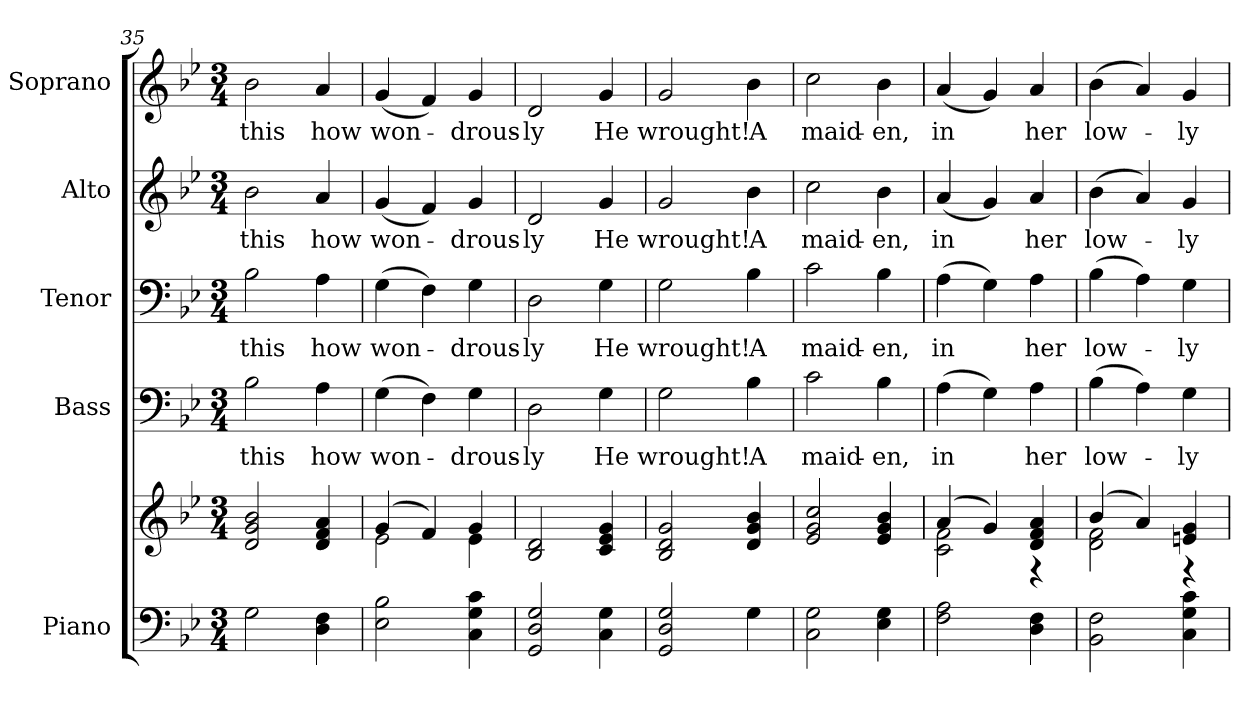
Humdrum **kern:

**kern	**kern	**kern	**text	**kern	**text	**kern	**text	**kern	**text
*part5	*part5	*part4	*part4	*part3	*part3	*part2	*part2	*part1	*part1
*staff6	*staff5	*staff4	*staff4	*staff3	*staff3	*staff2	*staff2	*staff1	*staff1
*I"Piano	*	*I"Bass	*	*I"Tenor	*	*I"Alto	*	*I"Soprano	*
*I'Pno.	*	*I'B.	*	*I'T.	*	*I'A.	*	*I'S.	*
*clefF4	*clefG2	*clefF4	*	*clefF4	*	*clefG2	*	*clefG2	*
*k[b-e-]	*k[b-e-]	*k[b-e-]	*	*k[b-e-]	*	*k[b-e-]	*	*k[b-e-]	*
*B-:	*B-:	*B-:	*	*B-:	*	*B-:	*	*B-:	*
*M3/4	*M3/4	*M3/4	*	*M3/4	*	*M3/4	*	*M3/4	*
=35	=35	=35	=35	=35	=35	=35	=35	=35	=35
!	!	!	!LO:LY:b:color=#000000	!	!	!	!	!	!
!	!	!	!	!	!LO:LY:b:color=#000000	!	!	!	!
!	!	!	!	!	!	!	!LO:LY:b:color=#000000	!	!
!	!	!	!	!	!	!	!	!	!LO:LY:b:color=#000000
2Gi\	2di/ 2gi 2b-i	2B-i\	this	2B-i\	this	2b-i\	this	2b-i\	this
!	!	!	!LO:LY:b:color=#000000	!	!	!	!	!	!
!	!	!	!	!	!LO:LY:b:color=#000000	!	!	!	!
!	!	!	!	!	!	!	!LO:LY:b:color=#000000	!	!
!	!	!	!	!	!	!	!	!	!LO:LY:b:color=#000000
4Di\ 4Fi	4di/ 4fi 4ai	4Ai\	how	4Ai\	how	4ai/	how	4ai/	how
=36	=36	=36	=36	=36	=36	=36	=36	=36	=36
*	*^	*	*	*	*	*	*	*	*
!	!	!	!	!LO:LY:b:color=#000000	!	!	!	!	!	!
!	!	!	!	!	!	!LO:LY:b:color=#000000	!	!	!	!
!	!	!	!	!	!	!	!	!LO:LY:b:color=#000000	!	!
!	!	!	!	!	!	!	!	!	!	!LO:LY:b:color=#000000
2E-i\ 2B-i	(4gi/	2e-i\	(4Gi\	won-	(4Gi\	won-	(4gi/	won-	(4gi/	won-
.	4fi/)	.	4Fi\)	.	4Fi\)	.	4fi/)	.	4fi/)	.
!	!	!	!	!LO:LY:b:color=#000000	!	!	!	!	!	!
!	!	!	!	!	!	!LO:LY:b:color=#000000	!	!	!	!
!	!	!	!	!	!	!	!	!LO:LY:b:color=#000000	!	!
!	!	!	!	!	!	!	!	!	!	!LO:LY:b:color=#000000
4Ci\ 4Gi 4ci	4gi/	4e-i\	4Gi\	-drous-	4Gi\	-drous-	4gi/	-drous-	4gi/	-drous-
*	*v	*v	*	*	*	*	*	*	*	*
!!LO:PB:g=z
=37	=37	=37	=37	=37	=37	=37	=37	=37	=37
*	*^	*	*	*	*	*	*	*	*
!	!	!	!	!LO:LY:b:color=#000000	!	!	!	!	!	!
*	*v	*v	*	*	*	*	*	*	*	*
*	*^	*	*	*	*	*	*	*	*
!	!	!	!	!	!	!LO:LY:b:color=#000000	!	!	!	!
*	*v	*v	*	*	*	*	*	*	*	*
*	*^	*	*	*	*	*	*	*	*
!	!	!	!	!	!	!	!	!LO:LY:b:color=#000000	!	!
*	*v	*v	*	*	*	*	*	*	*	*
*	*^	*	*	*	*	*	*	*	*
!	!	!	!	!	!	!	!	!	!	!LO:LY:b:color=#000000
*	*v	*v	*	*	*	*	*	*	*	*
2GGi/ 2Di 2Gi	2B-i/ 2di	2Di\	-ly	2Di\	-ly	2di/	-ly	2di/	-ly
!	!	!	!LO:LY:b:color=#000000	!	!	!	!	!	!
!	!	!	!	!	!LO:LY:b:color=#000000	!	!	!	!
!	!	!	!	!	!	!	!LO:LY:b:color=#000000	!	!
!	!	!	!	!	!	!	!	!	!LO:LY:b:color=#000000
4Ci\ 4Gi	4ci/ 4e-i 4gi	4Gi\	He	4Gi\	He	4gi/	He	4gi/	He
=38	=38	=38	=38	=38	=38	=38	=38	=38	=38
!	!	!	!LO:LY:b:color=#000000	!	!	!	!	!	!
!	!	!	!	!	!LO:LY:b:color=#000000	!	!	!	!
!	!	!	!	!	!	!	!LO:LY:b:color=#000000	!	!
!	!	!	!	!	!	!	!	!	!LO:LY:b:color=#000000
2GGi/ 2Di 2Gi	2B-i/ 2di 2gi	2Gi\	wrought!	2Gi\	wrought!	2gi/	wrought!	2gi/	wrought!
!	!	!	!LO:LY:b:color=#000000	!	!	!	!	!	!
!	!	!	!	!	!LO:LY:b:color=#000000	!	!	!	!
!	!	!	!	!	!	!	!LO:LY:b:color=#000000	!	!
!	!	!	!	!	!	!	!	!	!LO:LY:b:color=#000000
4Gi\	4di/ 4gi 4b-i	4B-i\	A	4B-i\	A	4b-i\	A	4b-i\	A
=39	=39	=39	=39	=39	=39	=39	=39	=39	=39
!	!	!	!LO:LY:b:color=#000000	!	!	!	!	!	!
!	!	!	!	!	!LO:LY:b:color=#000000	!	!	!	!
!	!	!	!	!	!	!	!LO:LY:b:color=#000000	!	!
!	!	!	!	!	!	!	!	!	!LO:LY:b:color=#000000
2Ci\ 2Gi	2e-i/ 2gi 2cci	2ci\	maid-	2ci\	maid-	2cci\	maid-	2cci\	maid-
!	!	!	!LO:LY:b:color=#000000	!	!	!	!	!	!
!	!	!	!	!	!LO:LY:b:color=#000000	!	!	!	!
!	!	!	!	!	!	!	!LO:LY:b:color=#000000	!	!
!	!	!	!	!	!	!	!	!	!LO:LY:b:color=#000000
4E-i\ 4Gi	4e-i/ 4gi 4b-i	4B-i\	-en,	4B-i\	-en,	4b-i\	-en,	4b-i\	-en,
!!LO:PB:g=z
=40	=40	=40	=40	=40	=40	=40	=40	=40	=40
*	*^	*	*	*	*	*	*	*	*
!	!	!	!	!LO:LY:b:color=#000000	!	!	!	!	!	!
!	!	!	!	!	!	!LO:LY:b:color=#000000	!	!	!	!
!	!	!	!	!	!	!	!	!LO:LY:b:color=#000000	!	!
!	!	!	!	!	!	!	!	!	!	!LO:LY:b:color=#000000
2Fi\ 2Ai	(4ai/	2ci\ 2fi	(4Ai\	in	(4Ai\	in	(4ai/	in	(4ai/	in
.	4gi/)	.	4Gi\)	.	4Gi\)	.	4gi/)	.	4gi/)	.
!	!	!	!	!LO:LY:b:color=#000000	!	!	!	!	!	!
!	!	!	!	!	!	!LO:LY:b:color=#000000	!	!	!	!
!	!	!	!	!	!	!	!	!LO:LY:b:color=#000000	!	!
!	!	!	!	!	!	!	!	!	!	!LO:LY:b:color=#000000
4Di\ 4Fi	4di/ 4fi 4ai	4r	4Ai\	her	4Ai\	her	4ai/	her	4ai/	her
=41	=41	=41	=41	=41	=41	=41	=41	=41	=41	=41
!	!	!	!	!LO:LY:b:color=#000000	!	!	!	!	!	!
!	!	!	!	!	!	!LO:LY:b:color=#000000	!	!	!	!
!	!	!	!	!	!	!	!	!LO:LY:b:color=#000000	!	!
!	!	!	!	!	!	!	!	!	!	!LO:LY:b:color=#000000
2BB-i\ 2Fi	(4b-i/	2di\ 2fi	(4B-i\	low-	(4B-i\	low-	(4b-i\	low-	(4b-i\	low-
.	4ai/)	.	4Ai\)	.	4Ai\)	.	4ai/)	.	4ai/)	.
!	!	!	!	!LO:LY:b:color=#000000	!	!	!	!	!	!
!	!	!	!	!	!	!LO:LY:b:color=#000000	!	!	!	!
!	!	!	!	!	!	!	!	!LO:LY:b:color=#000000	!	!
!	!	!	!	!	!	!	!	!	!	!LO:LY:b:color=#000000
4Ci\ 4Gi 4ci	4eni/ 4gi	4r	4Gi\	-ly	4Gi\	-ly	4gi/	-ly	4gi/	-ly
*	*v	*v	*	*	*	*	*	*	*	*
=	=	=	=	=	=	=	=	=	=
*-	*-	*-	*-	*-	*-	*-	*-	*-	*-
